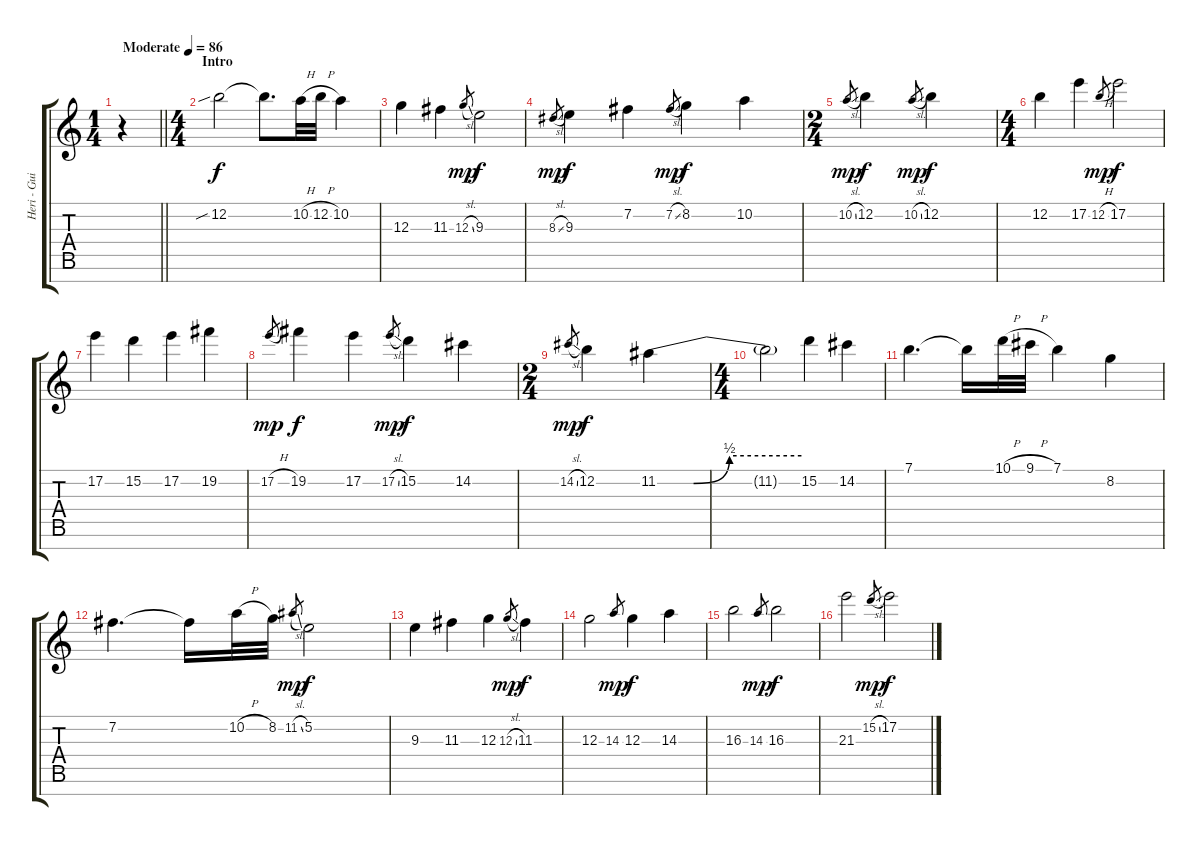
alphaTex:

\track ("Heri - Guitar" "Heri - Gui") {instrument distortionguitar}
\staff {score tabs}
\tuning (E4 B3 G3 D3 A2 E2 B1) {hide}
\ts (1 4)
\tempo (86 "Moderate")
\clef g2
\barLineRight lightlight
\ks c
r.4{dy f instrument distortionguitar} |
\ts (4 4)
\section ("" "Intro")
12.2{sib}.2 12.2{t}.8{d} 10.2{h}.32 12.2{h}.32 10.2.4 |
12.3.4 11.3.4 12.3{sl}.8{gr dy mp} 9.3.2{dy f} |
8.3{sl}.8{gr dy mp} 9.3.4{dy f} 7.2.4 7.2{sl}.8{gr dy mp} 8.2.4{dy f} 10.2.4 |
\ts (2 4)
10.2{sl}.8{gr dy mp} 12.2.4{dy f} 10.2{sl}.8{gr dy mp} 12.2.4{dy f} |
\ts (4 4)
12.2.4 17.2.4 12.2{h}.8{gr dy mp} 17.2.2{dy f} |
17.2.4 15.2.4 17.2.4 19.2.4 |
17.2{h}.8{gr dy mp} 19.2.4{dy f} 17.2.4 17.2{sl}.8{gr dy mp} 15.2.4{dy f} 14.2.4 |
\ts (2 4)
14.2{sl}.8{gr dy mp} 12.2.4{dy f} 11.2{be (custom 0 0 15 0 30 2 60 2)}.4 |
\ts (4 4)
11.2{t}.2 15.2.4 14.2.4 |
7.1.4{d} 7.1{t}.16 10.1{h}.32 9.1{h}.32 7.1.4 8.2.4 |
7.2.4{d} 7.2{t}.16 10.2{h}.32 8.2.32 11.2{sl}.8{gr dy mp} 5.2.2{dy f} |
9.3.4 11.3.4 12.3.4 12.3{sl}.8{gr dy mp} 11.3.4{dy f} |
12.3.2 14.3.8{gr dy mp} 12.3.4{dy f} 14.3.4 |
16.3.2 14.3.8{gr dy mp} 16.3.2{dy f} |
21.3.2 15.2{sl}.8{gr dy mp} 17.2.2{dy f}
